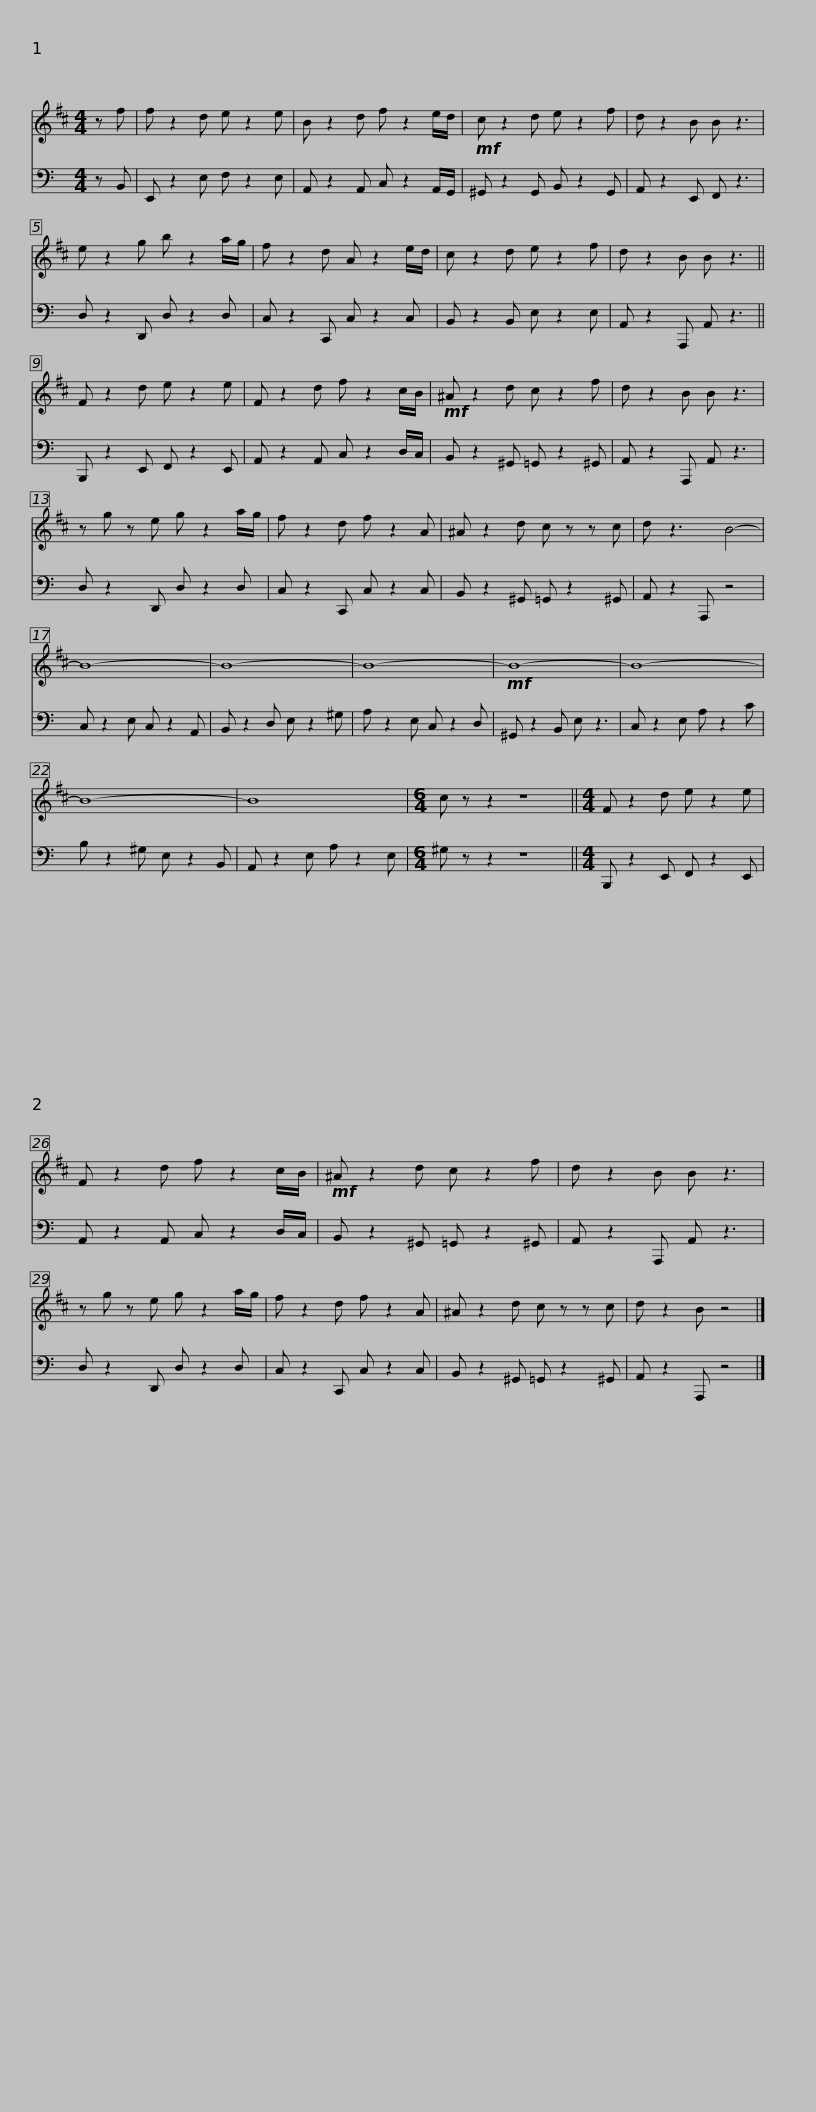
X:1
%%score 1 2
L:1/8
M:4/4
I:linebreak $
K:C
V:1 treble transpose=-2
V:2 bass
V:1
[K:D] z f | f z2 d e z2 e | B z2 d f z2 e/d/ |!mf! c z2 d e z2 f | d z2 B B z3 |$ %5
 e z2 g b z2 a/g/ | f z2 d A z2 e/d/ | c z2 d e z2 f | d z2 B B z3 || F z2 d e z2 e |$ %10
 F z2 d f z2 c/B/ |!mf! ^A z2 d c z2 f | d z2 B B z3 | z g z e g z2 a/g/ | f z2 d f z2 A |$ %15
 ^A z2 d c z z c | d z3 B4- | B8- | B8- | B8- |$ %20
!mf! B8- | B8- | B8- | B8 |[M:6/4] c z z2 z8 ||$ %25
[M:4/4] F z2 d e z2 e | F z2 d f z2 c/B/ |!mf! ^A z2 d c z2 f | d z2 B B z3 |$ z g z e g z2 a/g/ | %30
 f z2 d f z2 A | ^A z2 d c z z c | d z2 B z4 |] %33
V:2
 z B,, | E,, z2 E, F, z2 E, | A,, z2 A,, C, z2 A,,/G,,/ | ^G,, z2 G,, B,, z2 G,, | A,, z2 E,, F,, z3 |$ %5
 D, z2 D,, D, z2 D, | C, z2 C,, C, z2 C, | B,, z2 B,, E, z2 E, | A,, z2 A,,, A,, z3 || B,,, z2 E,, F,, z2 E,, |$ %10
 A,, z2 A,, C, z2 D,/C,/ | B,, z2 ^G,, =G,, z2 ^G,, | A,, z2 A,,, A,, z3 | D, z2 D,, D, z2 D, | C, z2 C,, C, z2 C, |$ %15
 B,, z2 ^G,, =G,, z2 ^G,, | A,, z2 A,,, z4 | C, z2 E, C, z2 A,, | B,, z2 D, E, z2 ^G, | A, z2 E, C, z2 D, |$ %20
 ^G,, z2 B,, E, z3 | C, z2 E, A, z2 C | B, z2 ^G, E, z2 B,, | A,, z2 E, A, z2 E, |[M:6/4] ^G, z z2 z8 ||$ %25
[M:4/4] B,,, z2 E,, F,, z2 E,, | A,, z2 A,, C, z2 D,/C,/ | B,, z2 ^G,, =G,, z2 ^G,, | A,, z2 A,,, A,, z3 |$ D, z2 D,, D, z2 D, | %30
 C, z2 C,, C, z2 C, | B,, z2 ^G,, =G,, z2 ^G,, | A,, z2 A,,, z4 |] %33
